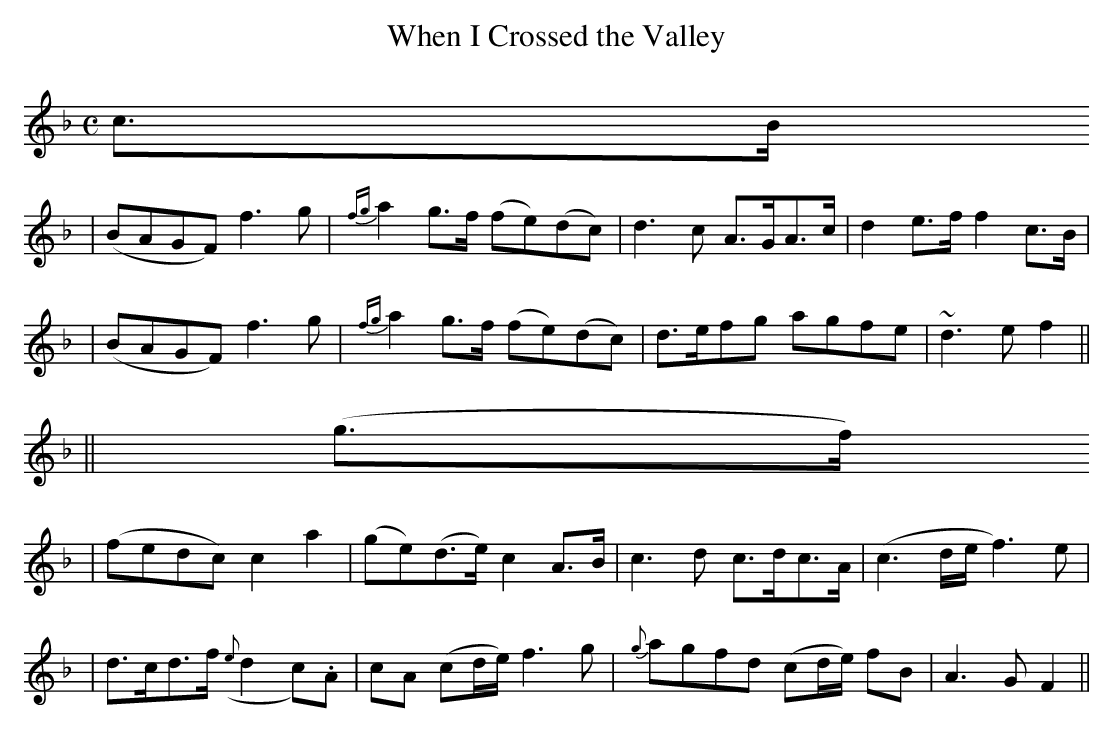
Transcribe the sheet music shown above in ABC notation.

X:1
T: When I Crossed the Valley
M: C
L: 1/8
K: F
c>B
| (BAGF) f3g | {fg}a2g>f (fe)(dc) | d3c A>GA>c | d2e>f f2c>B |
| (BAGF) f3g | {fg}a2g>f (fe)(dc) | d>efg agfe | ~d3e f2 ||
|| (g>f)
| (fedc) c2a2 | (ge)(d>e) c2A>B | c3d c>dc>A | (c3d/e/ f3)e |
| d>cd>f ({e}d2c).A | cA (cd/e/) f3g | {g}agfd (cd/e/) fB | A3G F2 ||
